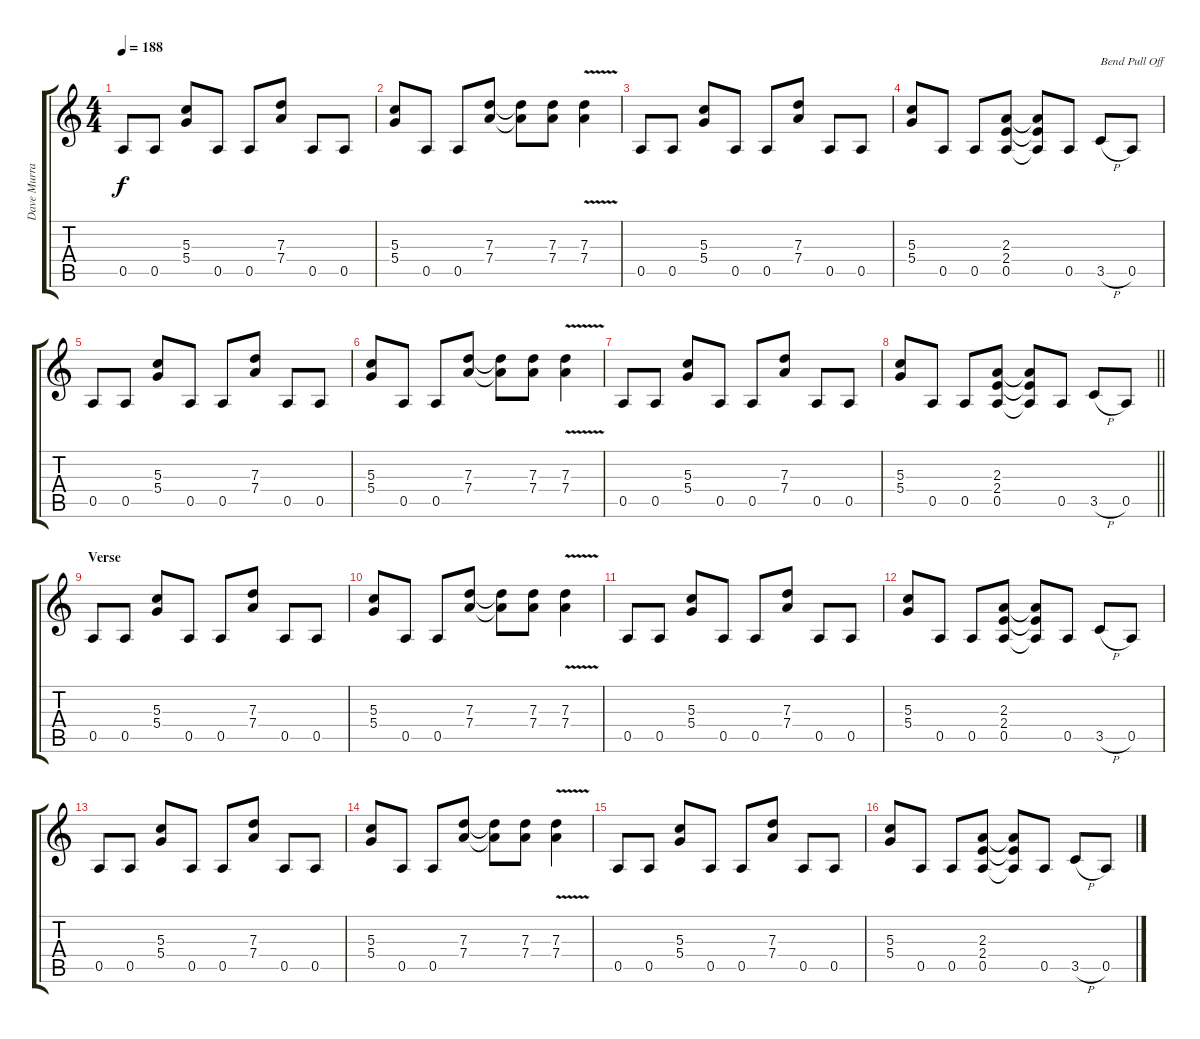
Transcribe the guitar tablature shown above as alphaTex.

\track ("Dave Murray" "Dave Murra") {instrument distortionguitar}
\staff {score tabs}
\tuning (E4 B3 G3 D3 A2 E2) {hide}
\ts (4 4)
\tempo 188
\clef g2
\ks c
0.5.8{dy f} 0.5.8 (5.3 5.4).8 0.5.8 0.5.8 (7.3 7.4).8 0.5.8 0.5.8 |
(5.3 5.4).8 0.5.8 0.5.8 (7.3 7.4).8 (7.3{t} 7.4{t}).8 (7.3 7.4).8 (7.3{v} 7.4{v}).4 |
0.5.8 0.5.8 (5.3 5.4).8 0.5.8 0.5.8 (7.3 7.4).8 0.5.8 0.5.8 |
(5.3 5.4).8 0.5.8 0.5.8 (2.3 2.4 0.5).8 (2.3{t} 2.4{t} 0.5{t}).8 0.5.8 3.5{h}.8{txt "Bend Pull Off"} 0.5.8 |
0.5.8 0.5.8 (5.3 5.4).8 0.5.8 0.5.8 (7.3 7.4).8 0.5.8 0.5.8 |
(5.3 5.4).8 0.5.8 0.5.8 (7.3 7.4).8 (7.3{t} 7.4{t}).8 (7.3 7.4).8 (7.3{v} 7.4{v}).4 |
0.5.8 0.5.8 (5.3 5.4).8 0.5.8 0.5.8 (7.3 7.4).8 0.5.8 0.5.8 |
\barLineRight lightlight
(5.3 5.4).8 0.5.8 0.5.8 (2.3 2.4 0.5).8 (2.3{t} 2.4{t} 0.5{t}).8 0.5.8 3.5{h}.8 0.5.8 |
\section ("" "Verse")
0.5.8 0.5.8 (5.3 5.4).8 0.5.8 0.5.8 (7.3 7.4).8 0.5.8 0.5.8 |
(5.3 5.4).8 0.5.8 0.5.8 (7.3 7.4).8 (7.3{t} 7.4{t}).8 (7.3 7.4).8 (7.3{v} 7.4{v}).4 |
0.5.8 0.5.8 (5.3 5.4).8 0.5.8 0.5.8 (7.3 7.4).8 0.5.8 0.5.8 |
(5.3 5.4).8 0.5.8 0.5.8 (2.3 2.4 0.5).8 (2.3{t} 2.4{t} 0.5{t}).8 0.5.8 3.5{h}.8 0.5.8 |
0.5.8 0.5.8 (5.3 5.4).8 0.5.8 0.5.8 (7.3 7.4).8 0.5.8 0.5.8 |
(5.3 5.4).8 0.5.8 0.5.8 (7.3 7.4).8 (7.3{t} 7.4{t}).8 (7.3 7.4).8 (7.3{v} 7.4{v}).4 |
0.5.8 0.5.8 (5.3 5.4).8 0.5.8 0.5.8 (7.3 7.4).8 0.5.8 0.5.8 |
(5.3 5.4).8 0.5.8 0.5.8 (2.3 2.4 0.5).8 (2.3{t} 2.4{t} 0.5{t}).8 0.5.8 3.5{h}.8 0.5.8
